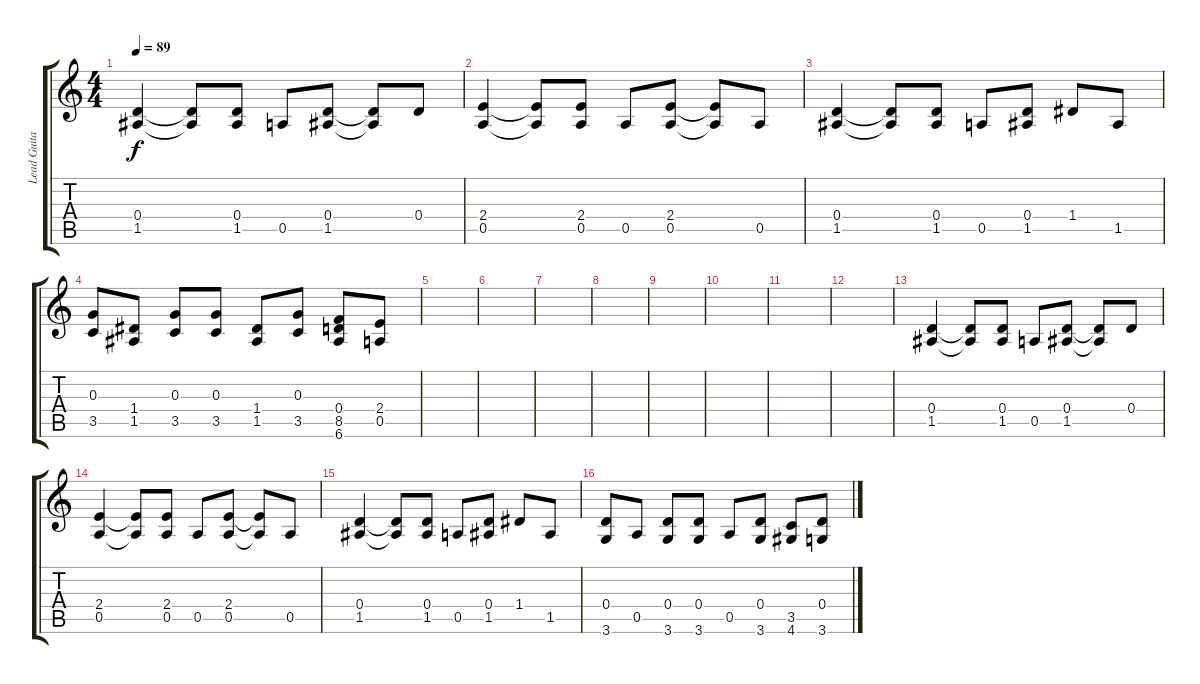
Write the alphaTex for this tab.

\track ("Lead Guitar" "Lead Guita") {instrument acousticguitarsteel}
\staff {score tabs}
\tuning (E4 B3 G3 D3 A2 E2) {hide}
\ts (4 4)
\tempo 89
\clef g2
\ks c
(0.4 1.5).4{dy f volume 14} (0.4{t} 1.5{t}).8 (0.4 1.5).8 0.5.8 (0.4 1.5).8 (0.4{t} 1.5{t}).8 0.4.8 |
(2.4 0.5).4 (2.4{t} 0.5{t}).8 (2.4 0.5).8 0.5.8 (2.4 0.5).8 (2.4{t} 0.5{t}).8 0.5.8 |
(0.4 1.5).4 (0.4{t} 1.5{t}).8 (0.4 1.5).8 0.5.8 (0.4 1.5).8 1.4.8 1.5.8 |
(0.3 3.5).8 (1.4 1.5).8 (0.3 3.5).8 (0.3 3.5).8 (1.4 1.5).8 (0.3 3.5).8 (0.4 8.5 6.6).8 (2.4 0.5).8 |
|
|
|
|
|
|
|
|
(0.4 1.5).4{volume 15} (0.4{t} 1.5{t}).8 (0.4 1.5).8 0.5.8 (0.4 1.5).8 (0.4{t} 1.5{t}).8 0.4.8 |
(2.4 0.5).4 (2.4{t} 0.5{t}).8 (2.4 0.5).8 0.5.8 (2.4 0.5).8 (2.4{t} 0.5{t}).8 0.5.8 |
(0.4 1.5).4 (0.4{t} 1.5{t}).8 (0.4 1.5).8 0.5.8 (0.4 1.5).8 1.4.8 1.5.8 |
(0.4 3.6).8 0.5.8 (0.4 3.6).8 (0.4 3.6).8 0.5.8 (0.4 3.6).8 (3.5 4.6).8 (0.4 3.6).8
